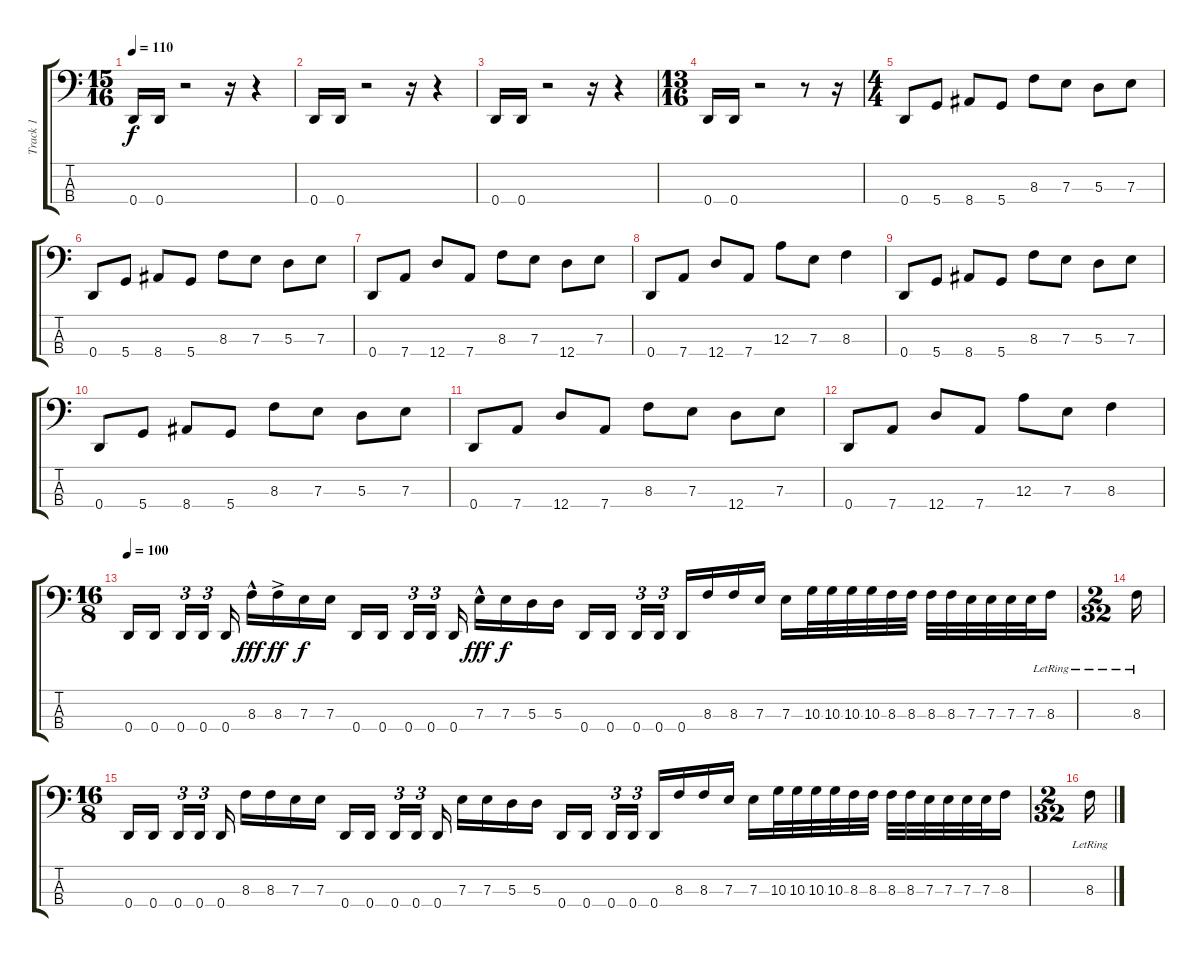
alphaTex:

\track ("Track 1" "Track 1") {instrument electricbassfinger}
\staff {score tabs}
\tuning (G2 D2 A1 D1) {hide}
\ts (15 16)
\tempo 110
\clef f4
\ks c
0.4.16{dy f} 0.4.16 r.2 r.16 r.4 |
0.4.16 0.4.16 r.2 r.16 r.4 |
0.4.16 0.4.16 r.2 r.16 r.4 |
\ts (13 16)
0.4.16 0.4.16 r.2 r.8 r.16 |
\ts (4 4)
0.4.8 5.4.8 8.4.8 5.4.8 8.3.8 7.3.8 5.3.8 7.3.8 |
0.4.8 5.4.8 8.4.8 5.4.8 8.3.8 7.3.8 5.3.8 7.3.8 |
0.4.8 7.4.8 12.4.8 7.4.8 8.3.8 7.3.8 12.4.8 7.3.8 |
0.4.8 7.4.8 12.4.8 7.4.8 12.3.8 7.3.8 8.3.4 |
0.4.8 5.4.8 8.4.8 5.4.8 8.3.8 7.3.8 5.3.8 7.3.8 |
0.4.8 5.4.8 8.4.8 5.4.8 8.3.8 7.3.8 5.3.8 7.3.8 |
0.4.8 7.4.8 12.4.8 7.4.8 8.3.8 7.3.8 12.4.8 7.3.8 |
0.4.8 7.4.8 12.4.8 7.4.8 12.3.8 7.3.8 8.3.4 |
\ts (16 8)
\tempo 100
0.4.16 0.4.16 0.4.16{tu (3 2)} 0.4.16{tu (3 2) beam splitsecondary} 0.4.16 8.3{hac}.16{dy fff} 8.3{ac}.16{dy ff} 7.3.16{dy f} 7.3.16 0.4.16 0.4.16 0.4.16{tu (3 2)} 0.4.16{tu (3 2) beam splitsecondary} 0.4.16 7.3{hac}.16{dy fff} 7.3.16{dy f} 5.3.16 5.3.16 0.4.16 0.4.16 0.4.16{tu (3 2)} 0.4.16{tu (3 2)} 0.4.16 8.3.16 8.3.16 7.3.16 7.3.16 10.3.32 10.3.32 10.3.32 10.3.32 8.3.32 8.3.32 8.3.32 8.3.32 7.3.32 7.3.32 7.3.32 7.3.32 8.3{lr}.16 |
\ts (2 32)
8.3{lr}.16 |
\ts (16 8)
0.4.16 0.4.16 0.4.16{tu (3 2)} 0.4.16{tu (3 2) beam splitsecondary} 0.4.16 8.3.16 8.3.16 7.3.16 7.3.16 0.4.16 0.4.16 0.4.16{tu (3 2)} 0.4.16{tu (3 2) beam splitsecondary} 0.4.16 7.3.16 7.3.16 5.3.16 5.3.16 0.4.16 0.4.16 0.4.16{tu (3 2)} 0.4.16{tu (3 2)} 0.4.16 8.3.16 8.3.16 7.3.16 7.3.16 10.3.32 10.3.32 10.3.32 10.3.32 8.3.32 8.3.32 8.3.32 8.3.32 7.3.32 7.3.32 7.3.32 7.3.32 8.3.16 |
\ts (2 32)
8.3{lr}.16
